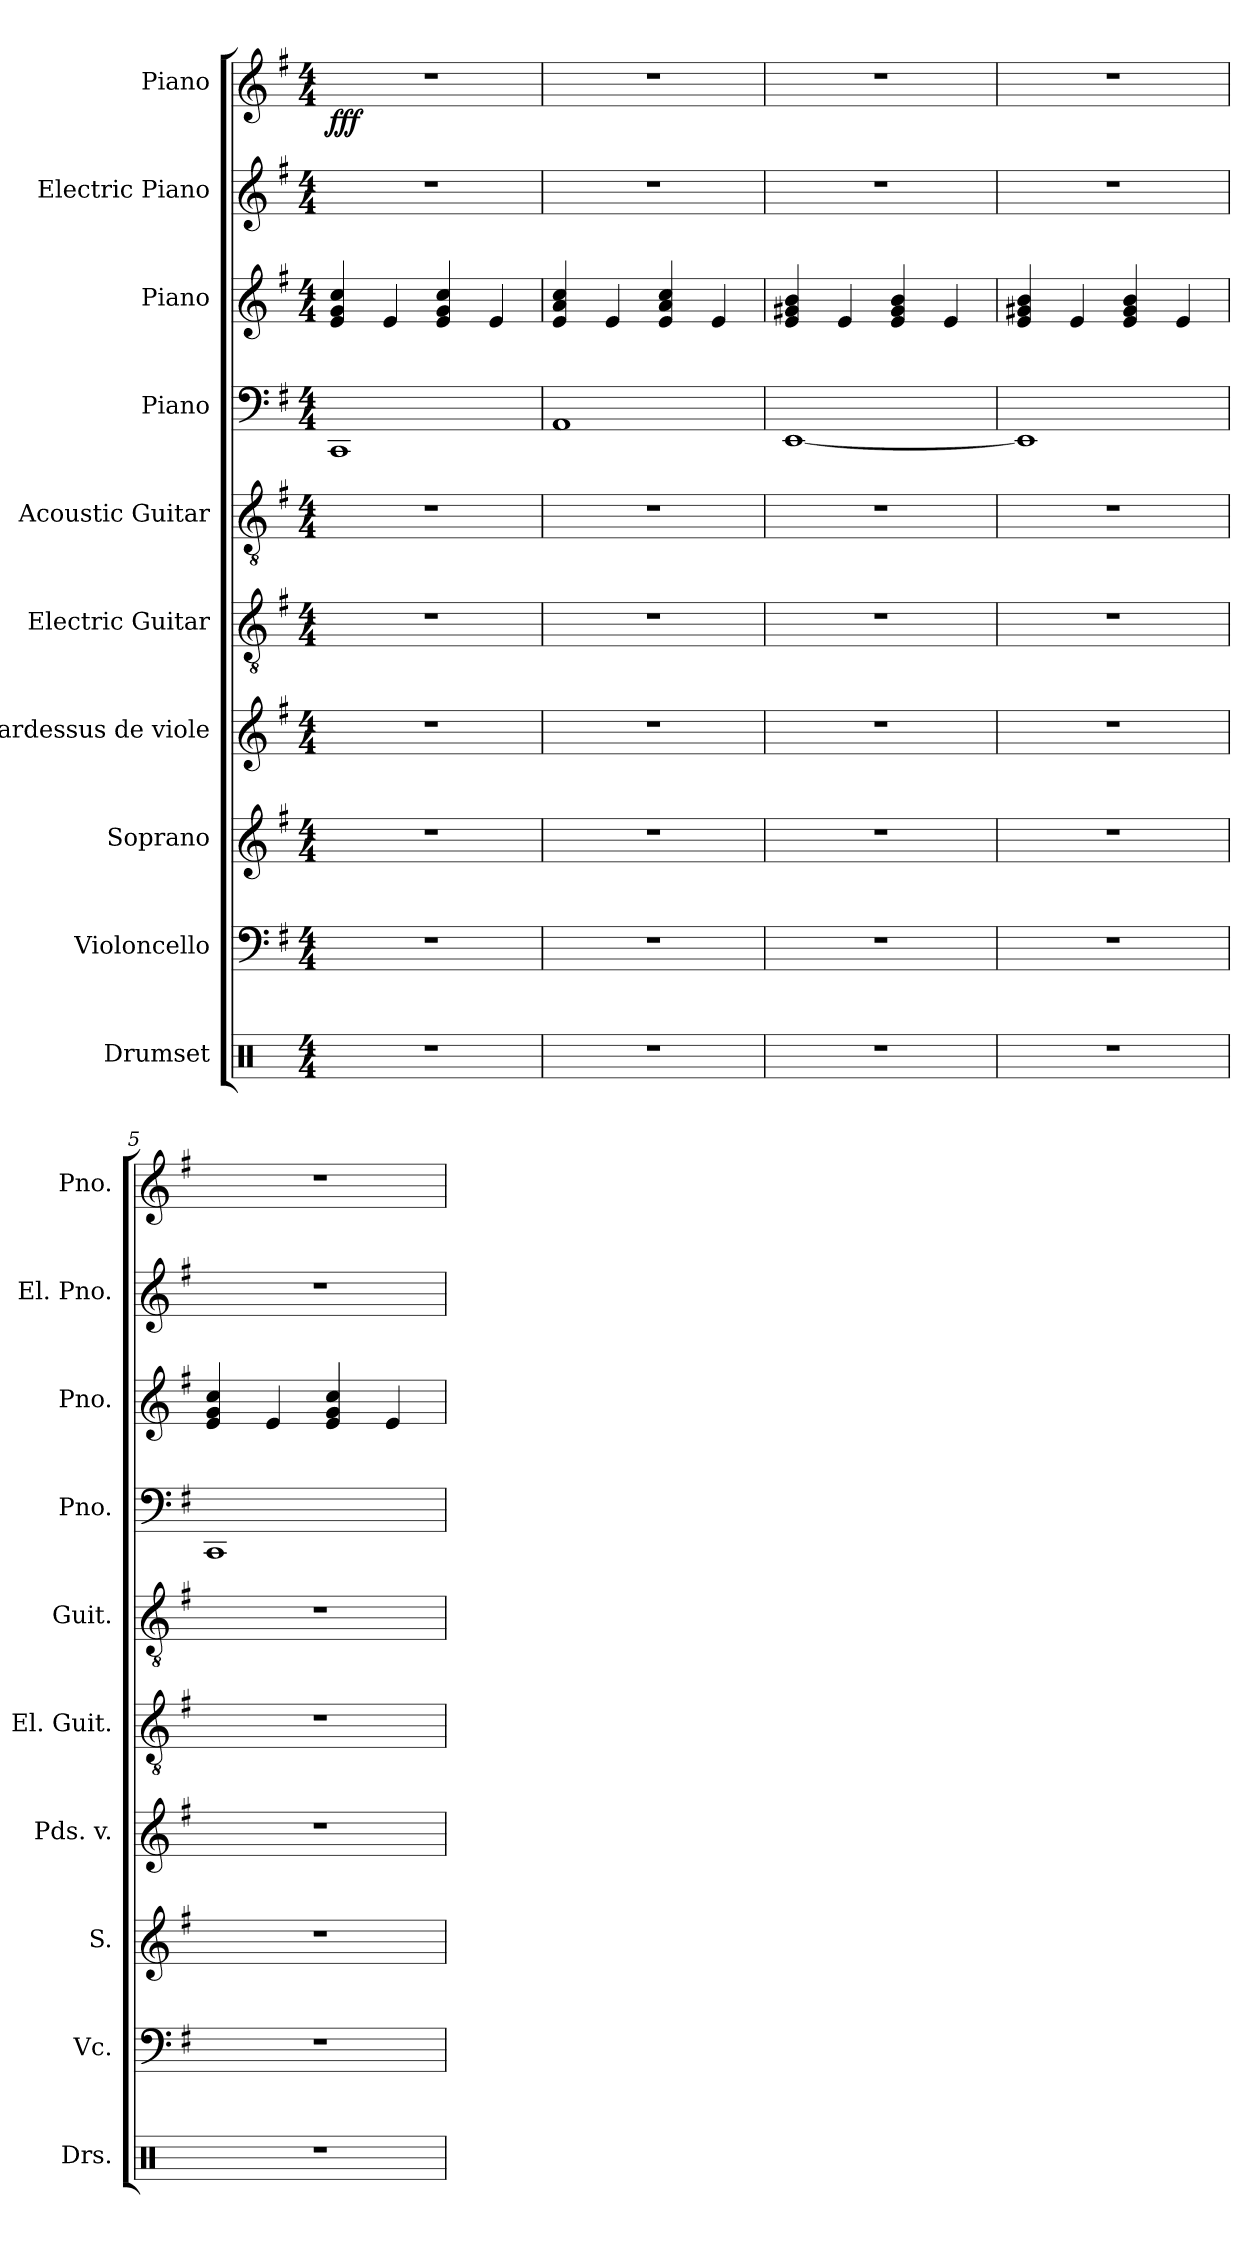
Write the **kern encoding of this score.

**kern	**kern	**kern	**kern	**kern	**kern	**kern	**kern	**kern	**kern	**dynam
*part10	*part9	*part8	*part7	*part6	*part5	*part4	*part3	*part2	*part1	*part1
*staff10	*staff9	*staff8	*staff7	*staff6	*staff5	*staff4	*staff3	*staff2	*staff1	*staff1
*I"Drumset	*I"Violoncello	*I"Soprano	*I"Pardessus de viole	*I"Electric Guitar	*I"Acoustic Guitar	*I"Piano	*I"Piano	*I"Electric Piano	*I"Piano	*
*I'Drs.	*I'Vc.	*I'S.	*I'Pds. v.	*I'El. Guit.	*I'Guit.	*I'Pno.	*I'Pno.	*I'El. Pno.	*I'Pno.	*
*clefX	*clefF4	*clefG2	*clefG2	*clefGv2	*clefGv2	*clefF4	*clefG2	*clefG2	*clefG2	*
*k[]	*k[f#]	*k[f#]	*k[f#]	*k[f#]	*k[f#]	*k[f#]	*k[f#]	*k[f#]	*k[f#]	*
*M4/4	*M4/4	*M4/4	*M4/4	*M4/4	*M4/4	*M4/4	*M4/4	*M4/4	*M4/4	*
*MM180	*MM180	*MM180	*MM180	*MM180	*MM180	*MM180	*MM180	*MM180	*MM180	*
=1	=1	=1	=1	=1	=1	=1	=1	=1	=1	=1
!	!	!	!	!	!	!	!	!	!	!LO:DY:b
1r	1r	1r	1r	1r	1r	1CC	4e/ 4g/ 4cc/	1r	1r	fff
.	.	.	.	.	.	.	4e/	.	.	.
.	.	.	.	.	.	.	4e/ 4g/ 4cc/	.	.	.
.	.	.	.	.	.	.	4e/	.	.	.
=2	=2	=2	=2	=2	=2	=2	=2	=2	=2	=2
1r	1r	1r	1r	1r	1r	1AA	4e/ 4a/ 4cc/	1r	1r	.
.	.	.	.	.	.	.	4e/	.	.	.
.	.	.	.	.	.	.	4e/ 4a/ 4cc/	.	.	.
.	.	.	.	.	.	.	4e/	.	.	.
=3	=3	=3	=3	=3	=3	=3	=3	=3	=3	=3
1r	1r	1r	1r	1r	1r	[1EE	4e/ 4g#X/ 4b/	1r	1r	.
.	.	.	.	.	.	.	4e/	.	.	.
.	.	.	.	.	.	.	4e/ 4g#/ 4b/	.	.	.
.	.	.	.	.	.	.	4e/	.	.	.
=4	=4	=4	=4	=4	=4	=4	=4	=4	=4	=4
1r	1r	1r	1r	1r	1r	1EE]	4e/ 4g#X/ 4b/	1r	1r	.
.	.	.	.	.	.	.	4e/	.	.	.
.	.	.	.	.	.	.	4e/ 4g#/ 4b/	.	.	.
.	.	.	.	.	.	.	4e/	.	.	.
=5	=5	=5	=5	=5	=5	=5	=5	=5	=5	=5
1r	1r	1r	1r	1r	1r	1CC	4e/ 4g/ 4cc/	1r	1r	.
.	.	.	.	.	.	.	4e/	.	.	.
.	.	.	.	.	.	.	4e/ 4g/ 4cc/	.	.	.
.	.	.	.	.	.	.	4e/	.	.	.
=	=	=	=	=	=	=	=	=	=	=
*-	*-	*-	*-	*-	*-	*-	*-	*-	*-	*-
